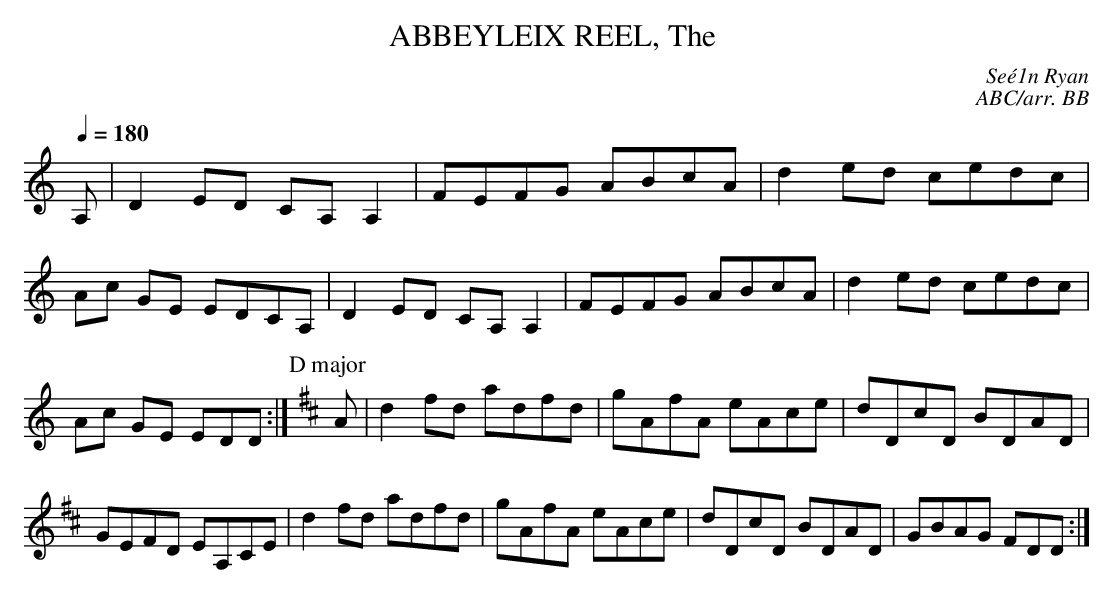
X:1
T:ABBEYLEIX REEL, The \
C:Se\'e1n Ryan\
C:ABC/arr. BB\
Q:1/4=180\
L:1/8\
M:C\
K:Ddor\
A,|D2ED CA,A,2|FEFG ABcA|d2ed cedc|Ac GE EDCA,|\
D2ED CA,A,2|FEFG ABcA|d2ed cedc|Ac GE EDD:|\
P:D major\
K:D\
A|d2fd adfd|gAfA eAce|dDcD BDAD|GEFD EA,CE|\
d2fd adfd|gAfA eAce|dDcD BDAD|GBAG FDD:|\
\
\
